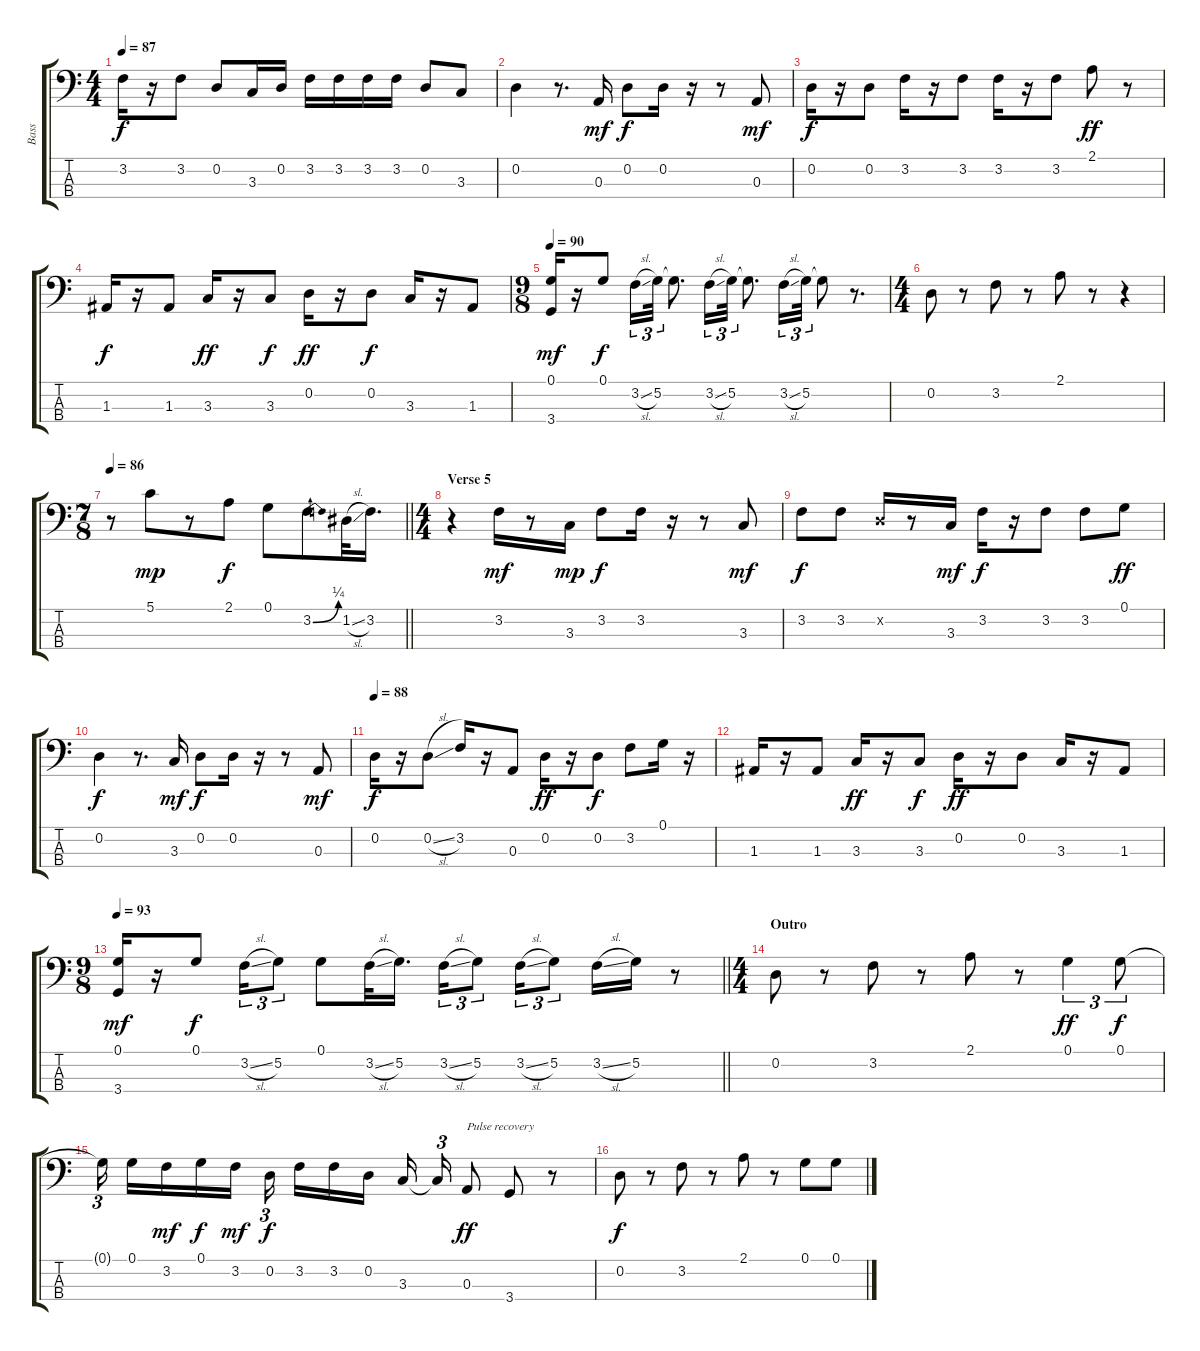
\track ("Bass" "Bass") {instrument acousticbass}
\staff {score tabs}
\tuning (G2 D2 A1 E1) {hide}
\ts (4 4)
\tempo 87
\clef f4
\ks c
3.2.16{dy f} r.16 3.2.8 0.2.8 3.3.16 0.2.16 3.2.16 3.2.16 3.2.16 3.2.16 0.2.8 3.3.8 |
0.2.4 r.8{d} 0.3.16{dy mf} 0.2.8{dy f} 0.2.16 r.16 r.8 0.3.8{dy mf} |
0.2.16{dy f} r.16 0.2.8 3.2.16 r.16 3.2.8 3.2.16 r.16 3.2.8 2.1.8{dy ff} r.8 |
1.3.16{dy f} r.16 1.3.8 3.3.16{dy ff} r.16 3.3.8{dy f} 0.2.16{dy ff} r.16 0.2.8{dy f} 3.3.16 r.16 1.3.8 |
\ts (9 8)
\tempo 90
(0.1 3.4).16{dy mf} r.16 0.1.8{dy f} 3.2{sl}.16{tu (3 2)} 5.2.32{tu (3 2)} 5.2{t}.8{d} 3.2{sl}.16{tu (3 2)} 5.2.32{tu (3 2)} 5.2{t}.8{d} 3.2{sl}.16{tu (3 2)} 5.2.32{tu (3 2)} 5.2{t}.8 r.8{d} |
\ts (4 4)
0.2.8 r.8 3.2.8 r.8 2.1.8 r.8 r.4 |
\ts (7 8)
\tempo 86
\barLineRight lightlight
r.8 5.1.8{dy mp} r.8 2.1.8{dy f} 0.1.8 3.2{be (bend 0 0 60 1)}.8 1.2{sl}.32 3.2.16{d} |
\ts (4 4)
\section ("" "Verse 5")
r.4 3.2.16{dy mf} r.8 3.3.16{dy mp} 3.2.8{dy f} 3.2.16 r.16 r.8 3.3.8{dy mf} |
3.2.8{dy f} 3.2.8 0.2{x}.16 r.8 3.3.16{dy mf} 3.2.16{dy f} r.16 3.2.8 3.2.8 0.1.8{dy ff} |
0.2.4{dy f} r.8{d} 3.3.16{dy mf} 0.2.8{dy f} 0.2.16 r.16 r.8 0.3.8{dy mf} |
\tempo 88
0.2.16{dy f} r.16 0.2{sl}.8 3.2.16 r.16 0.3.8 0.2.16{dy ff} r.16 0.2.8{dy f} 3.2.8 0.1.16 r.16 |
1.3.16 r.16 1.3.8 3.3.16{dy ff} r.16 3.3.8{dy f} 0.2.16{dy ff} r.16 0.2.8 3.3.16 r.16 1.3.8 |
\ts (9 8)
\tempo 93
\barLineRight lightlight
(0.1 3.4).16{dy mf} r.16 0.1.8{dy f} 3.2{sl}.16{tu (3 2)} 5.2.8{tu (3 2)} 0.1.8 3.2{sl}.32 5.2.16{d beam splitsecondary} 3.2{sl}.16{tu (3 2)} 5.2.8{tu (3 2)} 3.2{sl}.16{tu (3 2)} 5.2.8{tu (3 2)} 3.2{sl}.16 5.2.16 r.8 |
\ts (4 4)
\section ("" "Outro")
0.2.8 r.8 3.2.8 r.8 2.1.8 r.8 0.1.4{tu (3 2) dy ff} 0.1.8{tu (3 2) dy f} |
0.1{t}.16{tu (3 2) beam splitsecondary} 0.1.16 3.2.16{dy mf} 0.1.16{dy f} 3.2.16{dy mf} 0.2.16{tu (3 2) dy f beam splitsecondary} 3.2.16 3.2.16 0.2.16 3.3.16{beam splitsecondary} 3.3{t}.16{tu (3 2)} 0.3.8{txt "Pulse recovery" dy ff} 3.4.8 r.8 |
0.2.8{dy f} r.8 3.2.8 r.8 2.1.8 r.8 0.1.8 0.1.8
